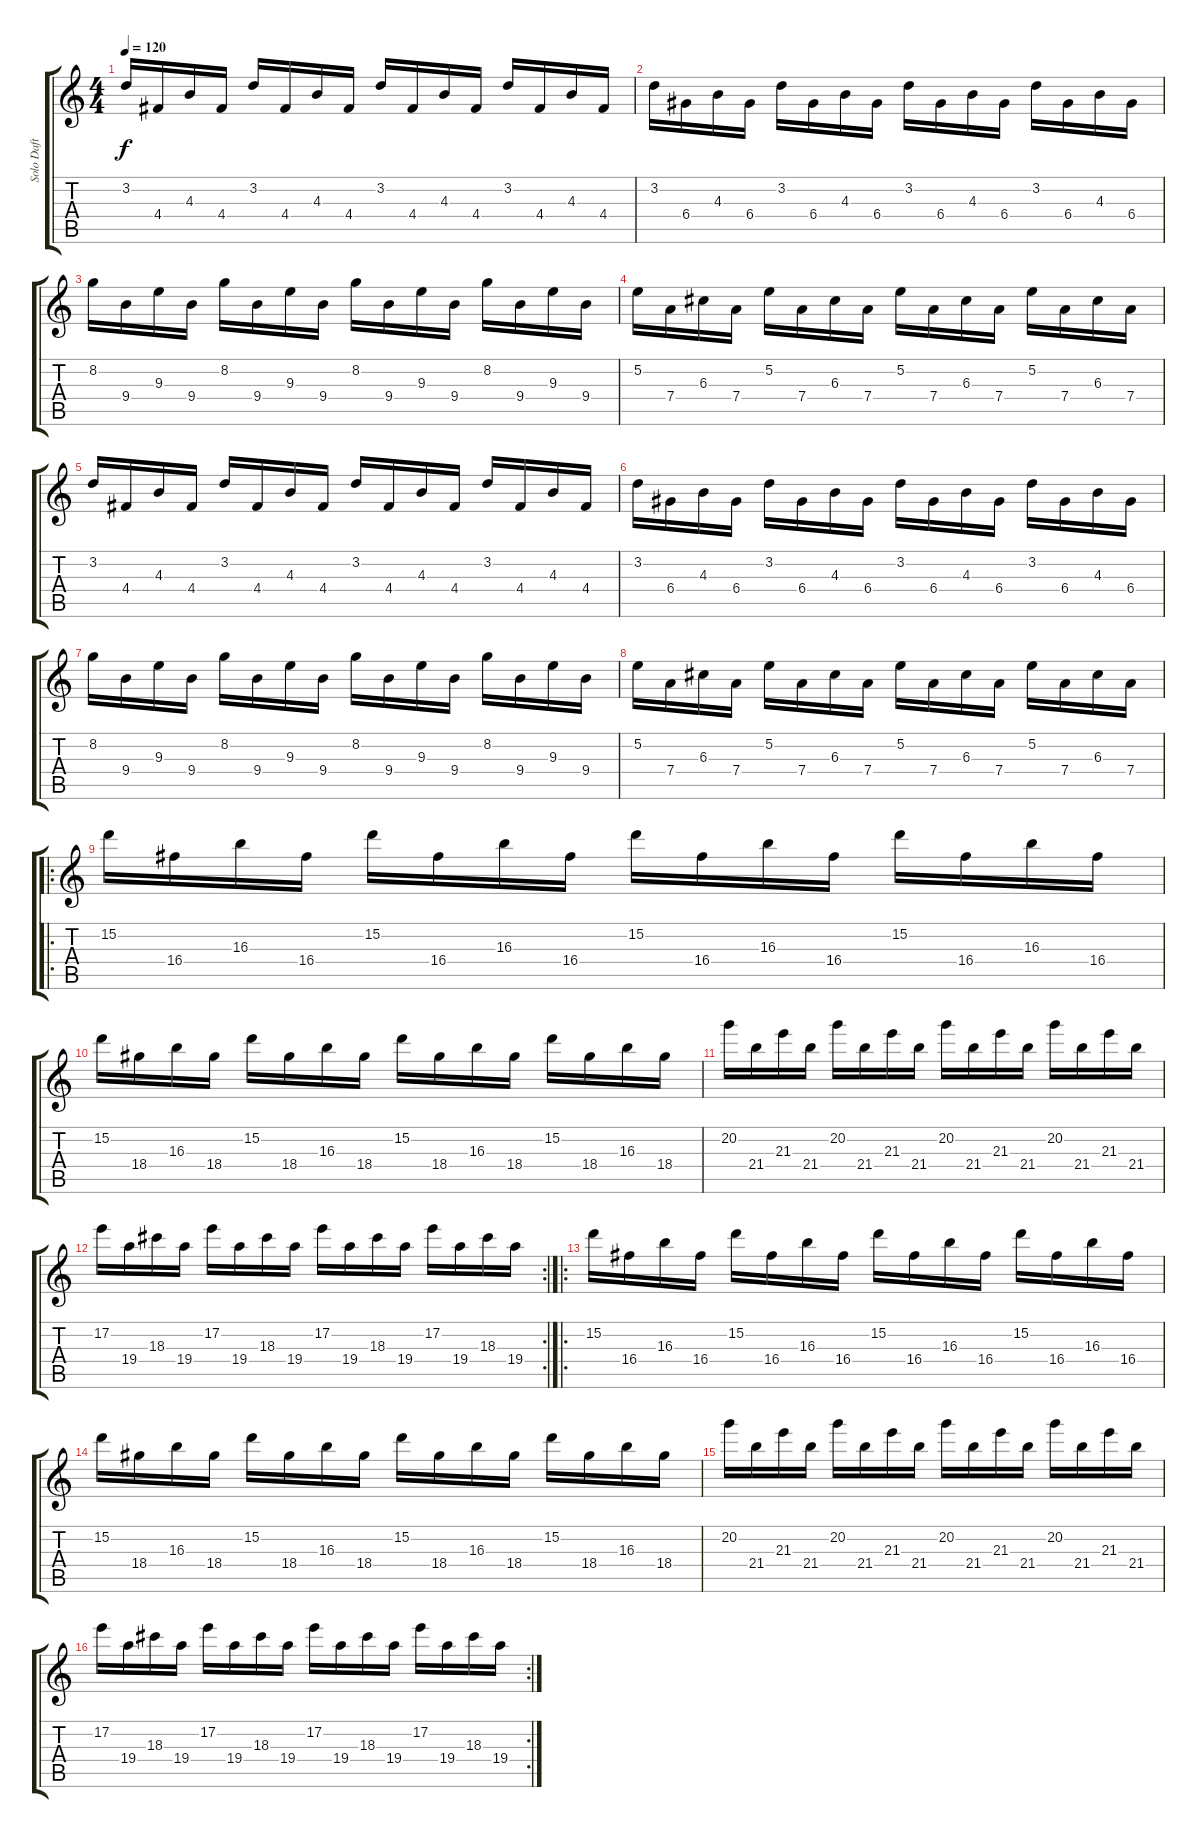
\track ("Solo Daft 1" "Solo Daft ") {instrument overdrivenguitar}
\staff {score tabs}
\tuning (E4 B3 G3 D3 A2 E2) {hide}
\ts (4 4)
\tempo 120
\clef g2
\ks c
3.2.16{dy f} 4.4.16 4.3.16 4.4.16 3.2.16 4.4.16 4.3.16 4.4.16 3.2.16 4.4.16 4.3.16 4.4.16 3.2.16 4.4.16 4.3.16 4.4.16 |
3.2.16 6.4.16 4.3.16 6.4.16 3.2.16 6.4.16 4.3.16 6.4.16 3.2.16 6.4.16 4.3.16 6.4.16 3.2.16 6.4.16 4.3.16 6.4.16 |
8.2.16 9.4.16 9.3.16 9.4.16 8.2.16 9.4.16 9.3.16 9.4.16 8.2.16 9.4.16 9.3.16 9.4.16 8.2.16 9.4.16 9.3.16 9.4.16 |
5.2.16 7.4.16 6.3.16 7.4.16 5.2.16 7.4.16 6.3.16 7.4.16 5.2.16 7.4.16 6.3.16 7.4.16 5.2.16 7.4.16 6.3.16 7.4.16 |
3.2.16 4.4.16 4.3.16 4.4.16 3.2.16 4.4.16 4.3.16 4.4.16 3.2.16 4.4.16 4.3.16 4.4.16 3.2.16 4.4.16 4.3.16 4.4.16 |
3.2.16 6.4.16 4.3.16 6.4.16 3.2.16 6.4.16 4.3.16 6.4.16 3.2.16 6.4.16 4.3.16 6.4.16 3.2.16 6.4.16 4.3.16 6.4.16 |
8.2.16 9.4.16 9.3.16 9.4.16 8.2.16 9.4.16 9.3.16 9.4.16 8.2.16 9.4.16 9.3.16 9.4.16 8.2.16 9.4.16 9.3.16 9.4.16 |
5.2.16 7.4.16 6.3.16 7.4.16 5.2.16 7.4.16 6.3.16 7.4.16 5.2.16 7.4.16 6.3.16 7.4.16 5.2.16 7.4.16 6.3.16 7.4.16 |
\ro
15.2.16 16.4.16 16.3.16 16.4.16 15.2.16 16.4.16 16.3.16 16.4.16 15.2.16 16.4.16 16.3.16 16.4.16 15.2.16 16.4.16 16.3.16 16.4.16 |
15.2.16 18.4.16 16.3.16 18.4.16 15.2.16 18.4.16 16.3.16 18.4.16 15.2.16 18.4.16 16.3.16 18.4.16 15.2.16 18.4.16 16.3.16 18.4.16 |
20.2.16 21.4.16 21.3.16 21.4.16 20.2.16 21.4.16 21.3.16 21.4.16 20.2.16 21.4.16 21.3.16 21.4.16 20.2.16 21.4.16 21.3.16 21.4.16 |
\rc 2
17.2.16 19.4.16 18.3.16 19.4.16 17.2.16 19.4.16 18.3.16 19.4.16 17.2.16 19.4.16 18.3.16 19.4.16 17.2.16 19.4.16 18.3.16 19.4.16 |
\ro
15.2.16 16.4.16 16.3.16 16.4.16 15.2.16 16.4.16 16.3.16 16.4.16 15.2.16 16.4.16 16.3.16 16.4.16 15.2.16 16.4.16 16.3.16 16.4.16 |
15.2.16 18.4.16 16.3.16 18.4.16 15.2.16 18.4.16 16.3.16 18.4.16 15.2.16 18.4.16 16.3.16 18.4.16 15.2.16 18.4.16 16.3.16 18.4.16 |
20.2.16 21.4.16 21.3.16 21.4.16 20.2.16 21.4.16 21.3.16 21.4.16 20.2.16 21.4.16 21.3.16 21.4.16 20.2.16 21.4.16 21.3.16 21.4.16 |
\rc 2
17.2.16 19.4.16 18.3.16 19.4.16 17.2.16 19.4.16 18.3.16 19.4.16 17.2.16 19.4.16 18.3.16 19.4.16 17.2.16 19.4.16 18.3.16 19.4.16
